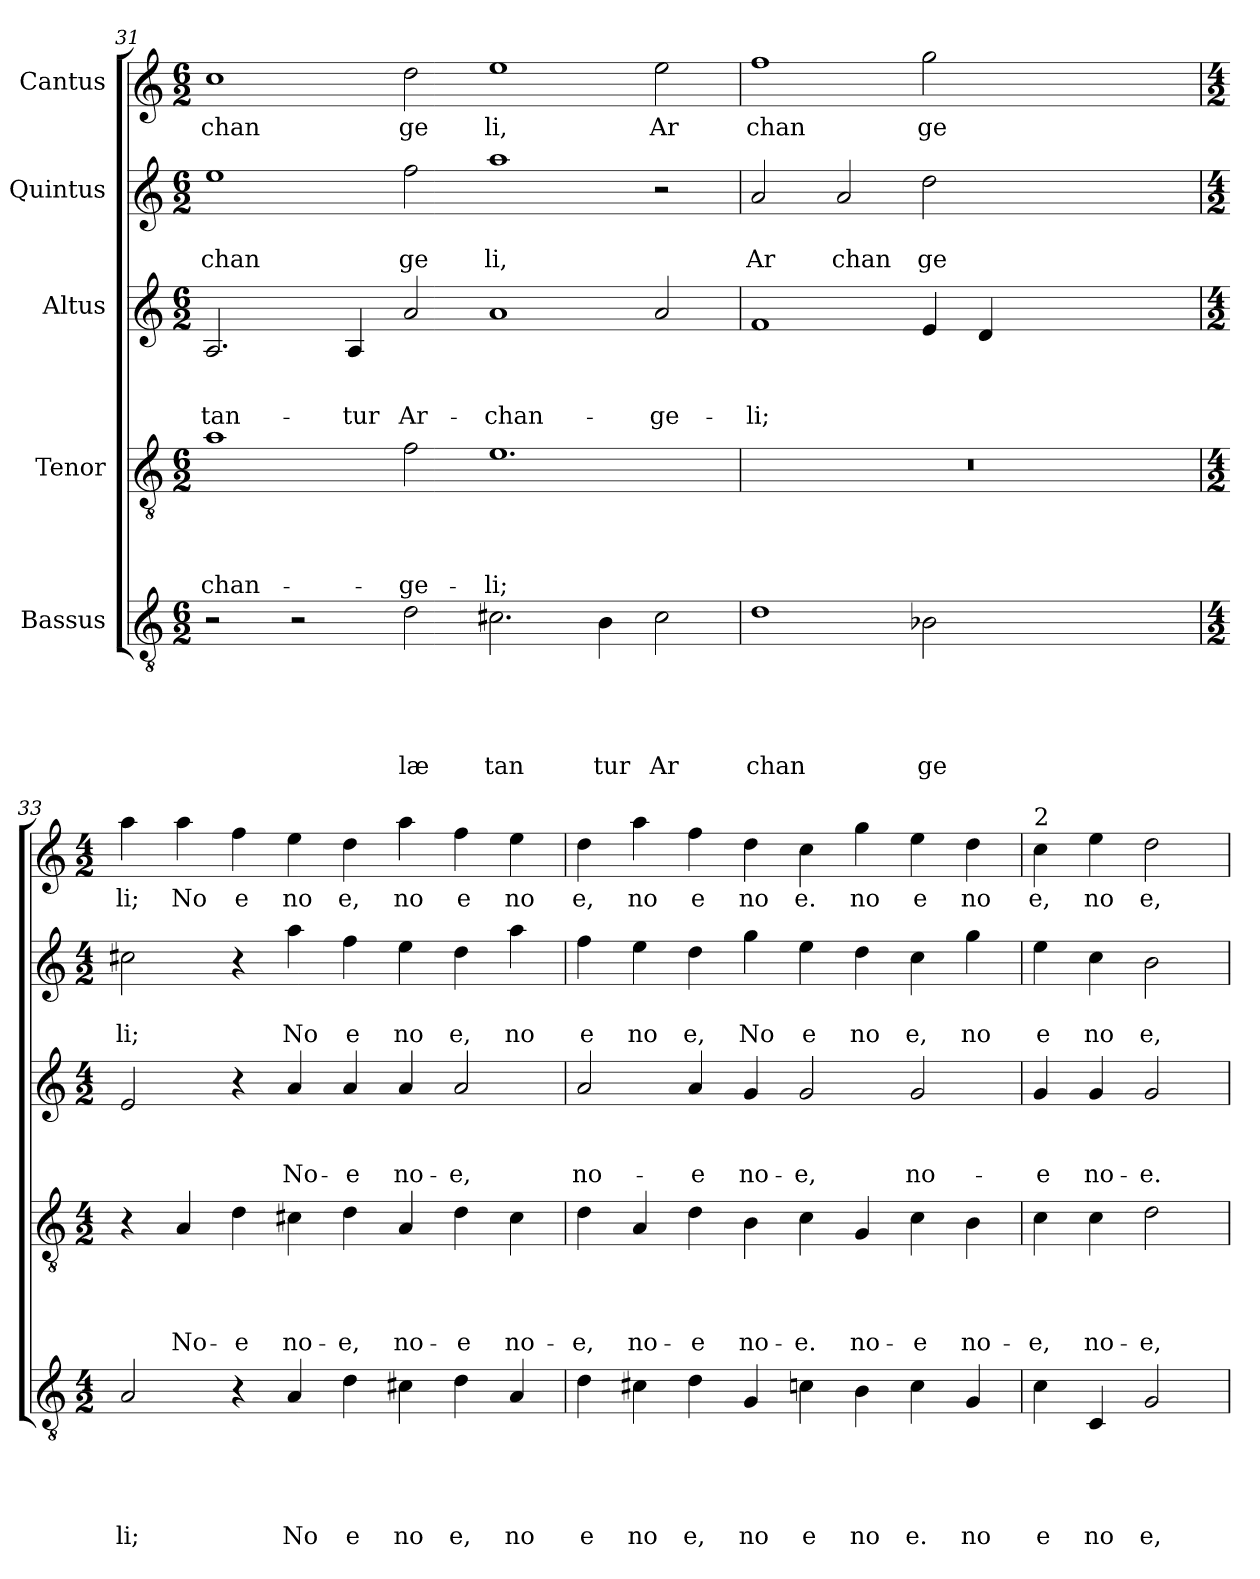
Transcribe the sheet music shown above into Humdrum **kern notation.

**kern	**text	**text	**text	**text	**text	**kern	**text	**text	**text	**text	**kern	**text	**text	**text	**kern	**text	**text	**kern	**text
*part5	*part5	*part5	*part5	*part5	*part5	*part4	*part4	*part4	*part4	*part4	*part3	*part3	*part3	*part3	*part2	*part2	*part2	*part1	*part1
*staff5	*staff5	*staff5	*staff5	*staff5	*staff5	*staff4	*staff4	*staff4	*staff4	*staff4	*staff3	*staff3	*staff3	*staff3	*staff2	*staff2	*staff2	*staff1	*staff1
*I"Bassus	*	*	*	*	*	*I"Tenor	*	*	*	*	*I"Altus	*	*	*	*I"Quintus	*	*	*I"Cantus	*
*clefGv2	*	*	*	*	*	*clefGv2	*	*	*	*	*clefG2	*	*	*	*clefG2	*	*	*clefG2	*
*k[]	*	*	*	*	*	*k[]	*	*	*	*	*k[]	*	*	*	*k[]	*	*	*k[]	*
*C:	*	*	*	*	*	*C:	*	*	*	*	*C:	*	*	*	*C:	*	*	*C:	*
*M6/2	*	*	*	*	*	*M6/2	*	*	*	*	*M6/2	*	*	*	*M6/2	*	*	*M6/2	*
=31	=31	=31	=31	=31	=31	=31	=31	=31	=31	=31	=31	=31	=31	=31	=31	=31	=31	=31	=31
!	!	!	!	!	!	!	!	!	!	!LO:LY:b	!	!	!	!LO:LY:b	!	!	!LO:LY:b	!	!LO:LY:b
2r	.	.	.	.	.	1a	.	.	.	-chan-	2.A/	.	.	-tan-	1ee	.	chan	1cc	chan
2r	.	.	.	.	.	.	.	.	.	.	.	.	.	.	.	.	.	.	.
!	!	!	!	!	!	!	!	!	!	!	!	!	!	!LO:LY:b	!	!	!	!	!
.	.	.	.	.	.	.	.	.	.	.	4A/	.	.	-tur	.	.	.	.	.
!	!	!	!	!	!LO:LY:b	!	!	!	!	!LO:LY:b	!	!	!	!LO:LY:b	!	!	!LO:LY:b	!	!LO:LY:b
2d\	.	.	.	.	læ	2f\	.	.	.	-ge-	2a/	.	.	Ar-	2ff\	.	ge	2dd\	ge
!	!	!	!	!	!LO:LY:b	!	!	!	!	!LO:LY:b	!	!	!	!LO:LY:b	!	!	!LO:LY:b	!	!LO:LY:b
2.c#X\	.	.	.	.	tan	1.e	.	.	.	-li;	1a	.	.	-chan-	1aa	.	li,	1ee	li,
!	!	!	!	!	!LO:LY:b	!	!	!	!	!	!	!	!	!	!	!	!	!	!
4B\	.	.	.	.	tur	.	.	.	.	.	.	.	.	.	.	.	.	.	.
!	!	!	!	!	!LO:LY:b	!	!	!	!	!	!	!	!	!LO:LY:b	!	!	!	!	!LO:LY:b
2c#\	.	.	.	.	Ar	.	.	.	.	.	2a/	.	.	-ge-	2r	.	.	2ee\	Ar
=32	=32	=32	=32	=32	=32	=32	=32	=32	=32	=32	=32	=32	=32	=32	=32	=32	=32	=32	=32
!	!	!	!	!	!LO:LY:b	!LO:N:vis=1	!	!	!	!	!	!	!	!LO:LY:b	!	!	!LO:LY:b	!	!LO:LY:b
1d	.	.	.	.	chan	0.r	.	.	.	.	1f	.	.	-li;	2a/	.	Ar	1ff	chan
!	!	!	!	!	!	!	!	!	!	!	!	!	!	!	!	!	!LO:LY:b	!	!
.	.	.	.	.	.	.	.	.	.	.	.	.	.	.	2a/	.	chan	.	.
!	!	!	!	!	!LO:LY:b	!	!	!	!	!	!	!	!	!	!	!	!LO:LY:b	!	!LO:LY:b
2B-X\	.	.	.	.	ge	.	.	.	.	.	4e/	.	.	.	2dd\	.	ge	2gg\	ge
.	.	.	.	.	.	.	.	.	.	.	4d/	.	.	.	.	.	.	.	.
1.ryy	.	.	.	.	.	.	.	.	.	.	1.ryy	.	.	.	1.ryy	.	.	1.ryy	.
=33	=33	=33	=33	=33	=33	=33	=33	=33	=33	=33	=33	=33	=33	=33	=33	=33	=33	=33	=33
*M4/2	*	*	*	*	*	*M4/2	*	*	*	*	*M4/2	*	*	*	*M4/2	*	*	*M4/2	*
!	!	!	!	!	!LO:LY:b	!	!	!	!	!	!	!	!	!	!	!	!LO:LY:b	!	!LO:LY:b
2A/	.	.	.	.	li;	4r	.	.	.	.	2e/	.	.	.	2cc#X\	.	li;	4aa\	li;
!	!	!	!	!	!	!	!	!	!	!LO:LY:b	!	!	!	!	!	!	!	!	!LO:LY:b
.	.	.	.	.	.	4A/	.	.	.	No-	.	.	.	.	.	.	.	4aa\	No
!	!	!	!	!	!	!	!	!	!	!LO:LY:b	!	!	!	!	!	!	!	!	!LO:LY:b
4r	.	.	.	.	.	4d\	.	.	.	-e	4r	.	.	.	4r	.	.	4ff\	e
!	!	!	!	!	!LO:LY:b	!	!	!	!	!LO:LY:b	!	!	!	!LO:LY:b	!	!	!LO:LY:b	!	!LO:LY:b
4A/	.	.	.	.	No	4c#X\	.	.	.	no-	4a/	.	.	No-	4aa\	.	No	4ee\	no
!	!	!	!	!	!LO:LY:b	!	!	!	!	!LO:LY:b	!	!	!	!LO:LY:b	!	!	!LO:LY:b	!	!LO:LY:b
4d\	.	.	.	.	e	4d\	.	.	.	-e,	4a/	.	.	-e	4ff\	.	e	4dd\	e,
!	!	!	!	!	!LO:LY:b	!	!	!	!	!LO:LY:b	!	!	!	!LO:LY:b	!	!	!LO:LY:b	!	!LO:LY:b
4c#X\	.	.	.	.	no	4A/	.	.	.	no-	4a/	.	.	no-	4ee\	.	no	4aa\	no
!	!	!	!	!	!LO:LY:b	!	!	!	!	!LO:LY:b	!	!	!	!LO:LY:b	!	!	!LO:LY:b	!	!LO:LY:b
4d\	.	.	.	.	e,	4d\	.	.	.	-e	2a/	.	.	-e,	4dd\	.	e,	4ff\	e
!	!	!	!	!	!LO:LY:b	!	!	!	!	!LO:LY:b	!	!	!	!	!	!	!LO:LY:b	!	!LO:LY:b
4A/	.	.	.	.	no	4c#\	.	.	.	no-	.	.	.	.	4aa\	.	no	4ee\	no
!!LO:LB:g=z
=34	=34	=34	=34	=34	=34	=34	=34	=34	=34	=34	=34	=34	=34	=34	=34	=34	=34	=34	=34
!	!	!	!	!	!LO:LY:b	!	!	!	!	!LO:LY:b	!	!	!	!LO:LY:b	!	!	!LO:LY:b	!	!LO:LY:b
4d\	.	.	.	.	e	4d\	.	.	.	-e,	2a/	.	.	no-	4ff\	.	e	4dd\	e,
!	!	!	!	!	!LO:LY:b	!	!	!	!	!LO:LY:b	!	!	!	!	!	!	!LO:LY:b	!	!LO:LY:b
4c#X\	.	.	.	.	no	4A/	.	.	.	no-	.	.	.	.	4ee\	.	no	4aa\	no
!	!	!	!	!	!LO:LY:b	!	!	!	!	!LO:LY:b	!	!	!	!LO:LY:b	!	!	!LO:LY:b	!	!LO:LY:b
4d\	.	.	.	.	e,	4d\	.	.	.	-e	4a/	.	.	-e	4dd\	.	e,	4ff\	e
!	!	!	!	!	!LO:LY:b	!	!	!	!	!LO:LY:b	!	!	!	!LO:LY:b	!	!	!LO:LY:b	!	!LO:LY:b
4G/	.	.	.	.	no	4B\	.	.	.	no-	4g/	.	.	no-	4gg\	.	No	4dd\	no
!	!	!	!	!	!LO:LY:b	!	!	!	!	!LO:LY:b	!	!	!	!LO:LY:b	!	!	!LO:LY:b	!	!LO:LY:b
4cn\	.	.	.	.	e	4c\	.	.	.	-e.	2g/	.	.	-e,	4ee\	.	e	4cc\	e.
!	!	!	!	!	!LO:LY:b	!	!	!	!	!LO:LY:b	!	!	!	!	!	!	!LO:LY:b	!	!LO:LY:b
4B\	.	.	.	.	no	4G/	.	.	.	no-	.	.	.	.	4dd\	.	no	4gg\	no
!	!	!	!	!	!LO:LY:b	!	!	!	!	!LO:LY:b	!	!	!	!LO:LY:b	!	!	!LO:LY:b	!	!LO:LY:b
4c\	.	.	.	.	e.	4c\	.	.	.	-e	2g/	.	.	no-	4cc\	.	e,	4ee\	e
!	!	!	!	!	!LO:LY:b	!	!	!	!	!LO:LY:b	!	!	!	!	!	!	!LO:LY:b	!	!LO:LY:b
4G/	.	.	.	.	no	4B\	.	.	.	no-	.	.	.	.	4gg\	.	no	4dd\	no
=35	=35	=35	=35	=35	=35	=35	=35	=35	=35	=35	=35	=35	=35	=35	=35	=35	=35	=35	=35
!	!	!	!	!	!	!	!	!	!	!	!	!	!	!	!	!	!	!LO:TX:a:t=2	!
!	!	!	!	!	!LO:LY:b	!	!	!	!	!LO:LY:b	!	!	!	!LO:LY:b	!	!	!LO:LY:b	!	!LO:LY:b
4c\	.	.	.	.	e	4c\	.	.	.	-e,	4g/	.	.	-e	4ee\	.	e	4cc>\	e,
!	!	!	!	!	!LO:LY:b	!	!	!	!	!LO:LY:b	!	!	!	!LO:LY:b	!	!	!LO:LY:b	!	!LO:LY:b
4C/	.	.	.	.	no	4c\	.	.	.	no-	4g/	.	.	no-	4cc\	.	no	4ee\	no
!	!	!	!	!	!LO:LY:b	!	!	!	!	!LO:LY:b	!	!	!	!LO:LY:b	!	!	!LO:LY:b	!	!LO:LY:b
2G/	.	.	.	.	e,	2d\	.	.	.	-e,	2g/	.	.	-e.	2b\	.	e,	2dd\	e,
=	=	=	=	=	=	=	=	=	=	=	=	=	=	=	=	=	=	=	=
*-	*-	*-	*-	*-	*-	*-	*-	*-	*-	*-	*-	*-	*-	*-	*-	*-	*-	*-	*-
